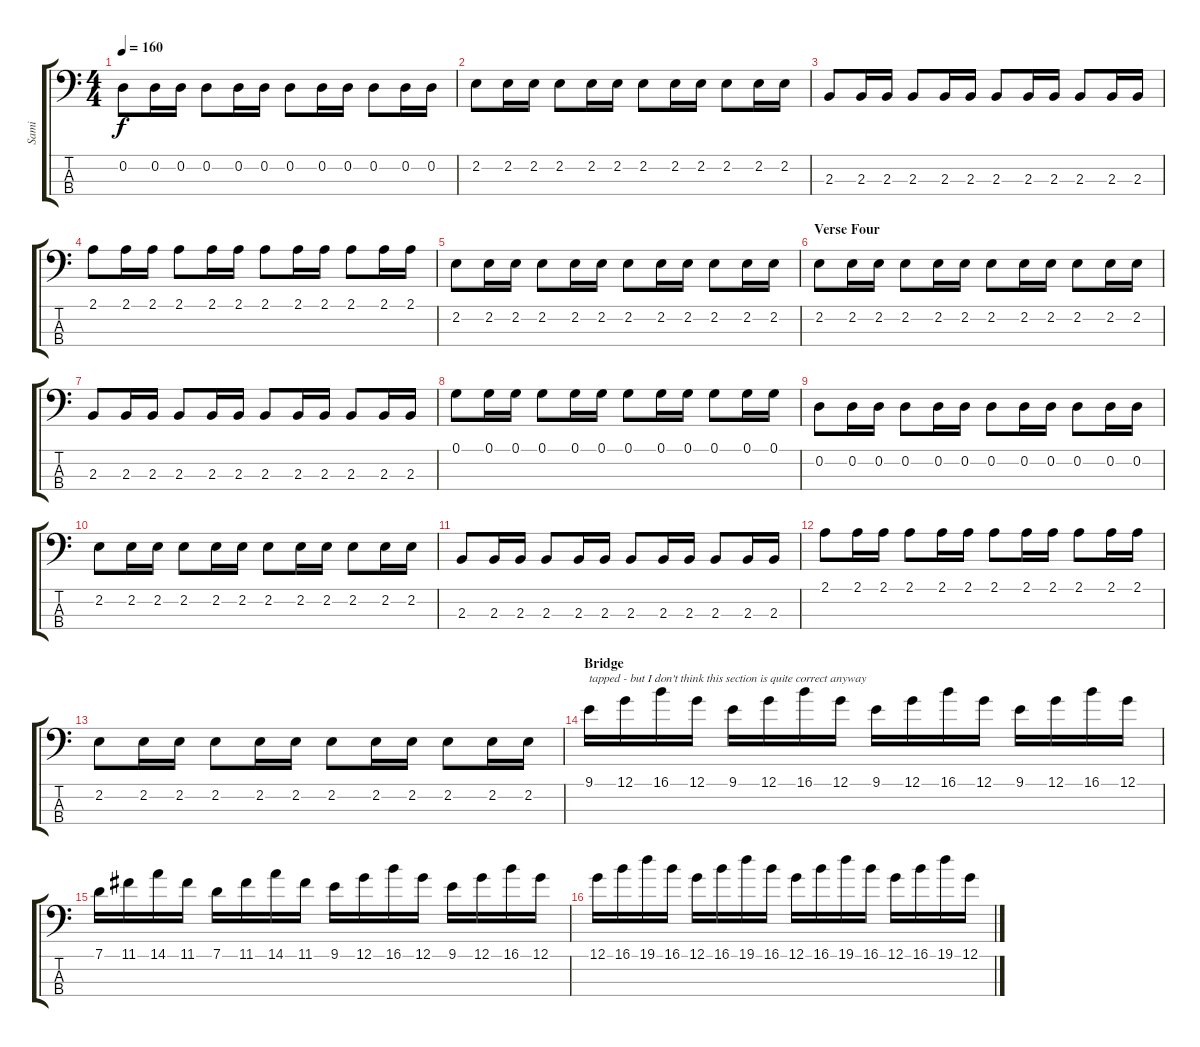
\track ("Sami" "Sami") {instrument electricbassfinger}
\staff {score tabs}
\tuning (G2 D2 A1 D1) {hide}
\ts (4 4)
\tempo 160
\clef f4
\ks c
0.2.8{dy f} 0.2.16 0.2.16 0.2.8 0.2.16 0.2.16 0.2.8 0.2.16 0.2.16 0.2.8 0.2.16 0.2.16 |
2.2.8 2.2.16 2.2.16 2.2.8 2.2.16 2.2.16 2.2.8 2.2.16 2.2.16 2.2.8 2.2.16 2.2.16 |
2.3.8 2.3.16 2.3.16 2.3.8 2.3.16 2.3.16 2.3.8 2.3.16 2.3.16 2.3.8 2.3.16 2.3.16 |
2.1.8 2.1.16 2.1.16 2.1.8 2.1.16 2.1.16 2.1.8 2.1.16 2.1.16 2.1.8 2.1.16 2.1.16 |
2.2.8 2.2.16 2.2.16 2.2.8 2.2.16 2.2.16 2.2.8 2.2.16 2.2.16 2.2.8 2.2.16 2.2.16 |
\section ("" "Verse Four")
2.2.8 2.2.16 2.2.16 2.2.8 2.2.16 2.2.16 2.2.8 2.2.16 2.2.16 2.2.8 2.2.16 2.2.16 |
2.3.8 2.3.16 2.3.16 2.3.8 2.3.16 2.3.16 2.3.8 2.3.16 2.3.16 2.3.8 2.3.16 2.3.16 |
0.1.8 0.1.16 0.1.16 0.1.8 0.1.16 0.1.16 0.1.8 0.1.16 0.1.16 0.1.8 0.1.16 0.1.16 |
0.2.8 0.2.16 0.2.16 0.2.8 0.2.16 0.2.16 0.2.8 0.2.16 0.2.16 0.2.8 0.2.16 0.2.16 |
2.2.8 2.2.16 2.2.16 2.2.8 2.2.16 2.2.16 2.2.8 2.2.16 2.2.16 2.2.8 2.2.16 2.2.16 |
2.3.8 2.3.16 2.3.16 2.3.8 2.3.16 2.3.16 2.3.8 2.3.16 2.3.16 2.3.8 2.3.16 2.3.16 |
2.1.8 2.1.16 2.1.16 2.1.8 2.1.16 2.1.16 2.1.8 2.1.16 2.1.16 2.1.8 2.1.16 2.1.16 |
2.2.8 2.2.16 2.2.16 2.2.8 2.2.16 2.2.16 2.2.8 2.2.16 2.2.16 2.2.8 2.2.16 2.2.16 |
\section ("" "Bridge")
9.1.16{txt "tapped - but I don't think this section is quite correct anyway"} 12.1.16 16.1.16 12.1.16 9.1.16 12.1.16 16.1.16 12.1.16 9.1.16 12.1.16 16.1.16 12.1.16 9.1.16 12.1.16 16.1.16 12.1.16 |
7.1.16 11.1.16 14.1.16 11.1.16 7.1.16 11.1.16 14.1.16 11.1.16 9.1.16 12.1.16 16.1.16 12.1.16 9.1.16 12.1.16 16.1.16 12.1.16 |
12.1.16 16.1.16 19.1.16 16.1.16 12.1.16 16.1.16 19.1.16 16.1.16 12.1.16 16.1.16 19.1.16 16.1.16 12.1.16 16.1.16 19.1.16 12.1.16
